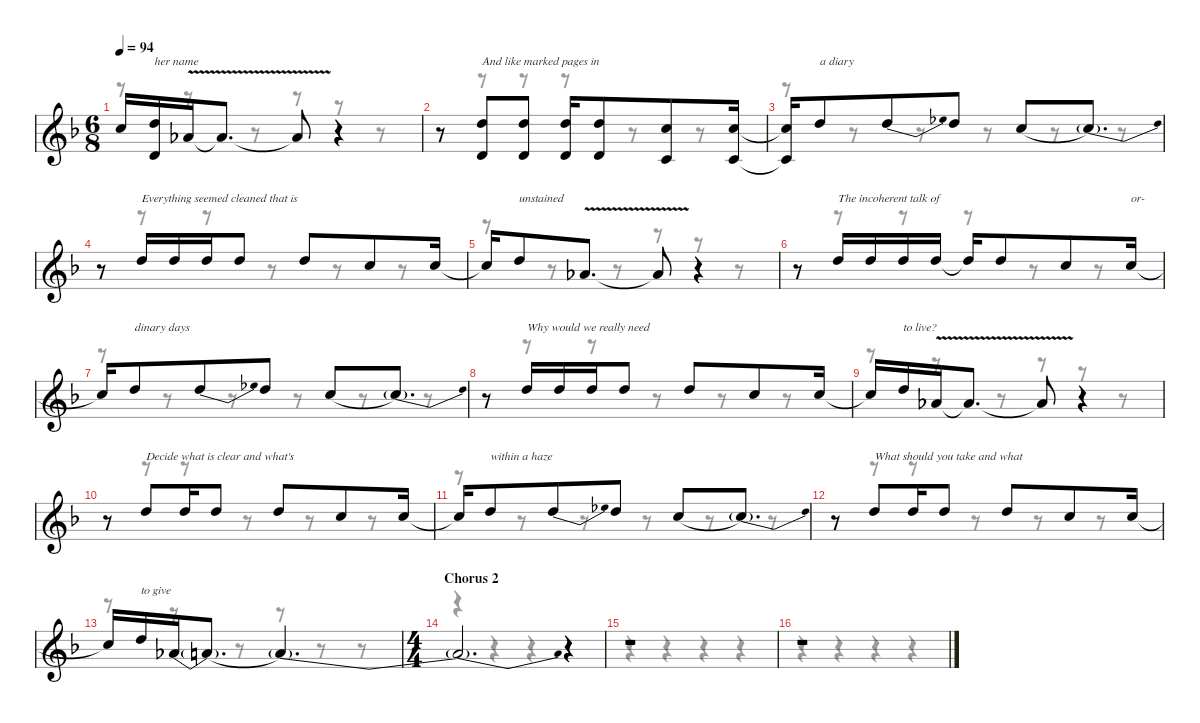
\defaultSystemsLayout 4
\hideDynamics
\bracketExtendMode nobrackets
\singleTrackTrackNamePolicy hidden
\multiTrackTrackNamePolicy hidden
\otherSystemsTrackNameOrientation horizontal
\track ("M. Akerfeldt (Vocals)" "ob.") {instrument oboe}
\staff {score}
\tuning (E4 A3 F3 D3 A2 D2)
\voice
\ts (6 8)
\tempo 94
\clef g2
\ks dminor
8.1{t acc forcenatural}.16{dy f beam Up} (10.1{acc forcenatural} 9.3{acc forcenatural}).16{txt "her name" beam Up} 11.2{v acc b}.16{beam Up} 11.2{v t acc b}.8{d beam Up} 11.2{v t acc b}.8{beam Up} r.4{beam Up} |
r.8{beam Up} (10.1{acc forcenatural} 9.3{acc forcenatural}).8{txt "And like marked pages in" beam Up} (10.1{acc forcenatural} 9.3{acc forcenatural}).8{beam Up} (10.1{acc forcenatural} 9.3{acc forcenatural}).16{beam Up} (10.1{acc forcenatural} 9.3{acc forcenatural}).8{beam Up} (8.1{acc forcenatural} 7.3{acc forcenatural}).8{beam Up} (8.1{acc forcenatural} 7.3{acc forcenatural}).16{beam Up} |
(8.1{t acc forcenatural} 7.3{t acc forcenatural}).16{beam Up} 10.1{acc forcenatural}.8{txt "a diary" beam Up} 10.1{be (bend 0 0 34.9999992 2) acc forcenatural}.8{beam Up} 10.1{acc forcenatural}.8{beam Up} 8.1{be (hold 0 0 60 0) acc forcenatural}.8{beam Up} 8.1{be (bend 0 0 60 4) t acc forcenatural}.8{d beam Up} |
r.8{beam Up} 10.1{acc forcenatural}.16{txt "Everything seemed cleaned that is" beam Up} 10.1{acc forcenatural}.16{beam Up} 10.1{acc forcenatural}.16{beam Up} 10.1{acc forcenatural}.8{beam Up} 10.1{acc forcenatural}.8{beam Up} 8.1{acc forcenatural}.8{beam Up} 8.1{acc forcenatural}.16{beam Up} |
8.1{t acc forcenatural}.16{beam Up} 10.1{acc forcenatural}.8{txt "unstained" beam Up} 11.2{v acc b}.8{d beam Up} 11.2{v t acc b}.8{beam Up} r.4{beam Up} |
r.8{beam Up} 10.1{acc forcenatural}.16{txt "The incoherent talk of" beam Up} 10.1{acc forcenatural}.16{beam Up} 10.1{acc forcenatural}.16{beam Up} 10.1{acc forcenatural}.16{beam Up} 10.1{t acc forcenatural}.16{beam Up} 10.1{acc forcenatural}.8{beam Up} 8.1{acc forcenatural}.8{beam Up} 8.1{acc forcenatural}.16{txt "or-" beam Up} |
8.1{t acc forcenatural}.16{beam Up} 10.1{acc forcenatural}.8{txt "dinary days" beam Up} 10.1{be (bend 0 0 34.9999992 2) acc forcenatural}.8{beam Up} 10.1{acc forcenatural}.8{beam Up} 8.1{be (hold 0 0 60 0) acc forcenatural}.8{beam Up} 8.1{be (bend 0 0 60 4) t acc forcenatural}.8{d beam Up} |
r.8{beam Up} 10.1{acc forcenatural}.16{txt "Why would we really need" beam Up} 10.1{acc forcenatural}.16{beam Up} 10.1{acc forcenatural}.16{beam Up} 10.1{acc forcenatural}.8{beam Up} 10.1{acc forcenatural}.8{beam Up} 8.1{acc forcenatural}.8{beam Up} 8.1{acc forcenatural}.16{beam Up} |
8.1{t acc forcenatural}.16{beam Up} 10.1{acc forcenatural}.16{txt "to live?" beam Up} 11.2{v acc b}.16{beam Up} 11.2{v t acc b}.8{d beam Up} 11.2{v t acc b}.8{beam Up} r.4{beam Up} |
r.8{beam Up} 10.1{acc forcenatural}.8{txt "Decide what is clear and what's" beam Up} 10.1{acc forcenatural}.16{beam Up} 10.1{acc forcenatural}.8{beam Up} 10.1{acc forcenatural}.8{beam Up} 8.1{acc forcenatural}.8{beam Up} 8.1{acc forcenatural}.16{beam Up} |
8.1{t acc forcenatural}.16{beam Up} 10.1{acc forcenatural}.8{txt "within a haze" beam Up} 10.1{be (bend 0 0 34.9999992 2) acc forcenatural}.8{beam Up} 10.1{acc forcenatural}.8{beam Up} 8.1{be (hold 0 0 60 0) acc forcenatural}.8{beam Up} 8.1{be (bend 0 0 60 4) t acc forcenatural}.8{d beam Up} |
r.8{beam Up} 10.1{acc forcenatural}.8{txt "What should you take and what " beam Up} 10.1{acc forcenatural}.16{beam Up} 10.1{acc forcenatural}.8{beam Up} 10.1{acc forcenatural}.8{beam Up} 8.1{acc forcenatural}.8{beam Up} 8.1{acc forcenatural}.16{beam Up} |
8.1{t acc forcenatural}.16{beam Up} 10.1{acc forcenatural}.16{txt "to give" beam Up} 11.2{be (bend 0 0 60 2) acc b}.16{beam Up} 11.2{be (hold 0 2 60 2) t}.8{d beam Up} 11.2{be (release 0 2 60 0) t}.4{d beam Up} |
\ts (4 4)
\beaming (8 2 2 2 2)
\section ("" "Chorus 2")
11.2{be (bend 0 0 60 2) t acc b}.2{d beam Up} r.4{beam Up} |
r.1{beam Up} |
r.1{beam Up}
\voice
\clef g2
\ottava regular
\simile none
\ks dminor
r.8{dy mf beam Down} r.8{beam Down} r.8{beam Down} r.8{beam Down} r.8{beam Down} r.8{beam Down} |
r.8{beam Down} r.8{beam Down} r.8{beam Down} r.8{beam Down} r.8{beam Down} r.8{beam Down} |
r.8{beam Down} r.8{beam Down} r.8{beam Down} r.8{beam Down} r.8{beam Down} r.8{beam Down} |
r.8{beam Down} r.8{beam Down} r.8{beam Down} r.8{beam Down} r.8{beam Down} r.8{beam Down} |
r.8{beam Down} r.8{beam Down} r.8{beam Down} r.8{beam Down} r.8{beam Down} r.8{beam Down} |
r.8{beam Down} r.8{beam Down} r.8{beam Down} r.8{beam Down} r.8{beam Down} r.8{beam Down} |
r.8{beam Down} r.8{beam Down} r.8{beam Down} r.8{beam Down} r.8{beam Down} r.8{beam Down} |
r.8{beam Down} r.8{beam Down} r.8{beam Down} r.8{beam Down} r.8{beam Down} r.8{beam Down} |
r.8{beam Down} r.8{beam Down} r.8{beam Down} r.8{beam Down} r.8{beam Down} r.8{beam Down} |
r.8{beam Down} r.8{beam Down} r.8{beam Down} r.8{beam Down} r.8{beam Down} r.8{beam Down} |
r.8{beam Down} r.8{beam Down} r.8{beam Down} r.8{beam Down} r.8{beam Down} r.8{beam Down} |
r.8{beam Down} r.8{beam Down} r.8{beam Down} r.8{beam Down} r.8{beam Down} r.8{beam Down} |
r.8{beam Down} r.8{beam Down} r.8{beam Down} r.8{beam Down} r.8{beam Down} r.8{beam Down} |
r.4{beam Down} r.4{beam Down} r.4{beam Down} r.4{beam Down} |
r.4{beam Down} r.4{beam Down} r.4{beam Down} r.4{beam Down} |
r.4{beam Down} r.4{beam Down} r.4{beam Down} r.4{beam Down}
